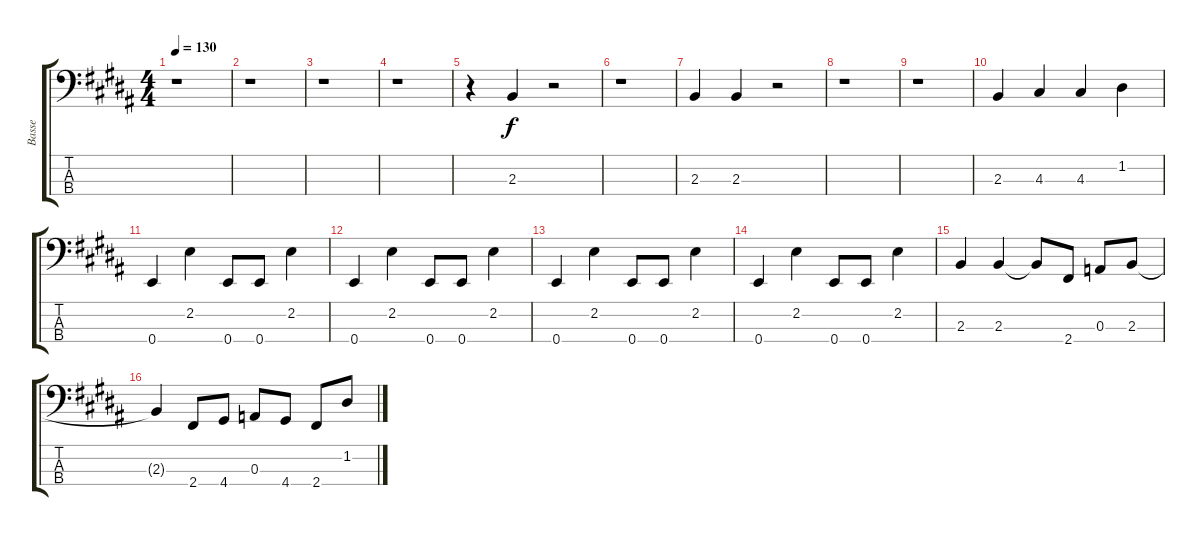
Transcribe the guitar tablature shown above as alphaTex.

\track ("Basse" "Basse") {instrument electricbasspick}
\staff {score tabs}
\tuning (G2 D2 A1 E1) {hide}
\ts (4 4)
\tempo 130
\clef f4
\ks b
r.1{dy f} |
r.1 |
r.1 |
r.1 |
r.4 2.3.4 r.2 |
r.1 |
2.3.4 2.3.4 r.2 |
r.1 |
r.1 |
2.3.4 4.3.4 4.3.4 1.2.4 |
0.4.4 2.2.4 0.4.8 0.4.8 2.2.4 |
0.4.4 2.2.4 0.4.8 0.4.8 2.2.4 |
0.4.4 2.2.4 0.4.8 0.4.8 2.2.4 |
0.4.4 2.2.4 0.4.8 0.4.8 2.2.4 |
2.3.4 2.3.4 2.3{t}.8 2.4.8 0.3.8 2.3.8 |
2.3{t}.4 2.4.8 4.4.8 0.3.8 4.4.8 2.4.8 1.2.8
